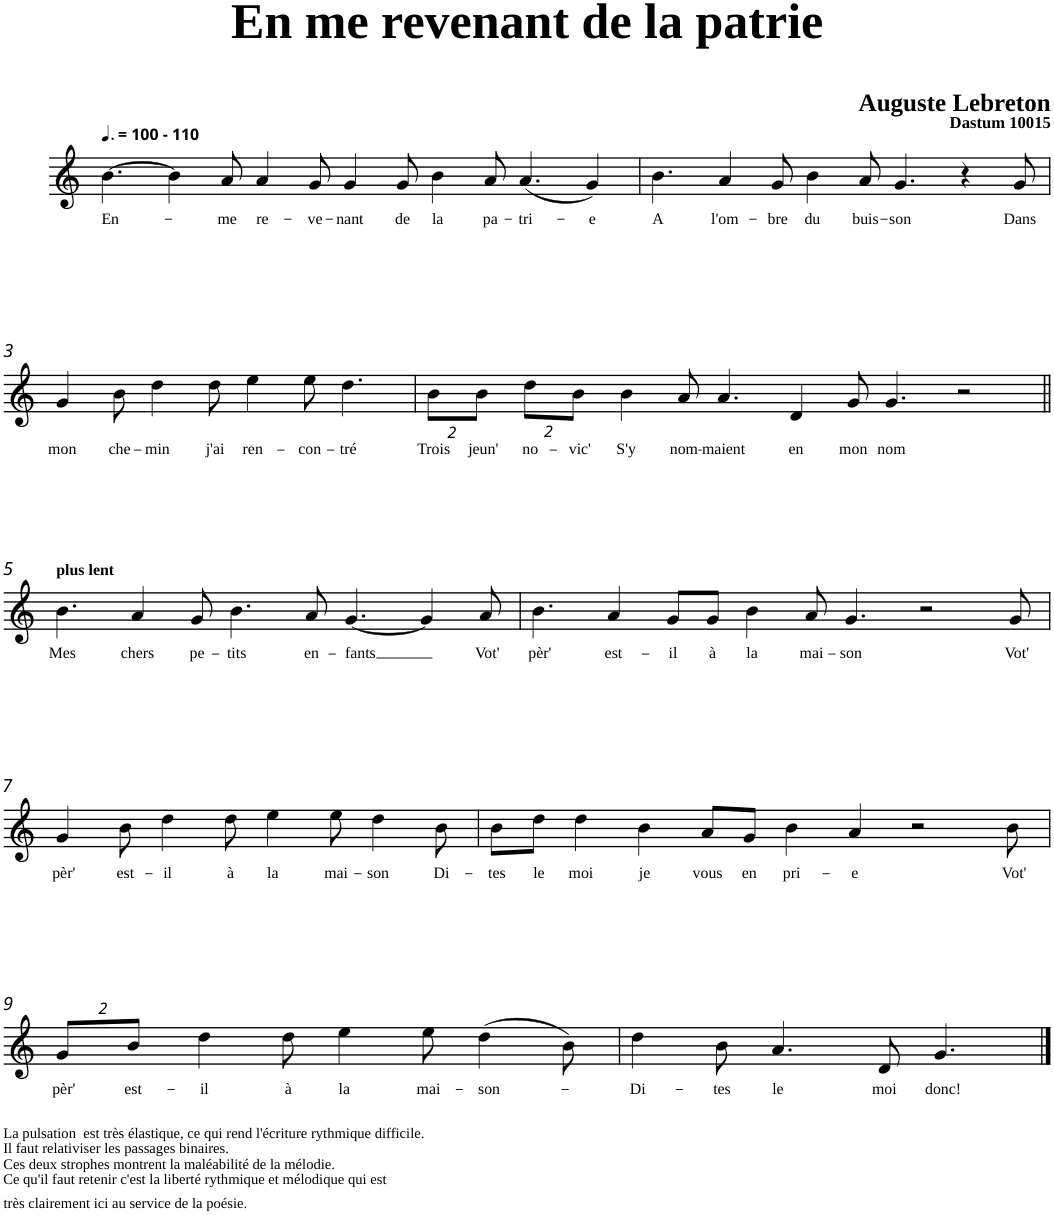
**kern	**text
*part1	*part1
*staff1	*staff1
*clefG2	*
*k[]	*
=1	=1
!LO:TX:a:B:t=- 110	!
!	!LO:LY:b
[4.b\	En-
4b\]	.
!	!LO:LY:b
8a/	-me
!	!LO:LY:b
4a/	re-
!	!LO:LY:b
8g/	-ve-
!	!LO:LY:b
4g/	-nant
!	!LO:LY:b
8g/	de
!	!LO:LY:b
4b\	la
!	!LO:LY:b
8a/	pa-
!	!LO:LY:b
(<4.a/	-tri-
!	!LO:LY:b
4g/)	-e
=2	=2
!	!LO:LY:b
4.b\	A
!	!LO:LY:b
4a/	l'om-
!	!LO:LY:b
8g/	-bre
!	!LO:LY:b
4b\	du
!	!LO:LY:b
8a/	buis-
!	!LO:LY:b
4.g/	-son
4r	.
!	!LO:LY:b
8g/	Dans
!!LO:LB:g=z
=3	=3
!	!LO:LY:b
4g/	mon
!	!LO:LY:b
8b\	che-
!	!LO:LY:b
4dd\	-min
!	!LO:LY:b
8dd\	j'ai
!	!LO:LY:b
4ee\	ren-
!	!LO:LY:b
8ee\	-con-
!	!LO:LY:b
4.dd\	-tré
=4	=4
*Xbrackettup	*
!	!LO:LY:b
16%3b\L	Trois
!	!LO:LY:b
16%3b\J	jeun'
!	!LO:LY:b
16%3dd\L	no-
!	!LO:LY:b
16%3b\J	-vic'
!	!LO:LY:b
4b\	S'y
!	!LO:LY:b
8a/	nom-
!	!LO:LY:b
4.a/	-maient
!	!LO:LY:b
4d/	en
!	!LO:LY:b
8g/	mon
!	!LO:LY:b
4.g/	nom
2r	.
!!LO:LB:g=z
=5||	=5||
!LO:TX:a:B:t=plus lent	!
!	!LO:LY:b
4.b\	Mes
!	!LO:LY:b
4a/	chers
!	!LO:LY:b
8g/	pe-
!	!LO:LY:b
[4b\	-tits
8ryy	.
!	!LO:LY:b
8a/	en-
!	!LO:LY:b
[4.g/	-fants
4g/]	.
!	!LO:LY:b
8a/	Vot'
=6	=6
!	!LO:LY:b
4.b\	pèr'
8b\]	.
!	!LO:LY:b
4a/	est-
!	!LO:LY:b
8g/L	-il
!	!LO:LY:b
8g/J	à
!	!LO:LY:b
[8b\	la
!	!LO:LY:b
8a/	mai-
!	!LO:LY:b
4.g/	-son
2r	.
!	!LO:LY:b
8g/	Vot'
!!LO:LB:g=z
=7	=7
!	!LO:LY:b
4g/	pèr'
8b\]	.
!	!LO:LY:b
8b\	est-
!	!LO:LY:b
4dd\	-il
!	!LO:LY:b
8dd\	à
!	!LO:LY:b
4ee\	la
!	!LO:LY:b
8ee\	mai-
!	!LO:LY:b
4dd\	-son
!	!LO:LY:b
8b\	Di-
=8	=8
!	!LO:LY:b
8b\L	-tes
!	!LO:LY:b
8dd\J	le
!	!LO:LY:b
4dd\	moi
!	!LO:LY:b
4b\	je
!	!LO:LY:b
8a/L	vous
!	!LO:LY:b
8g/J	en
!	!LO:LY:b
4b\	pri-
!	!LO:LY:b
4a/	-e
2r	.
!	!LO:LY:b
8b\	Vot'
!!LO:LB:g=z
=9	=9
!	!LO:LY:b
16%3g/L	pèr'
!	!LO:LY:b
16%3b/J	est-
!	!LO:LY:b
4dd\	-il
!	!LO:LY:b
8dd\	à
!	!LO:LY:b
4ee\	la
!	!LO:LY:b
8ee\	mai-
!	!LO:LY:b
(>4dd\	-son-
8b\)	.
=10	=10
!	!LO:LY:b
4dd\	-Di-
!	!LO:LY:b
8b\	-tes
!	!LO:LY:b
4.a/	le
!	!LO:LY:b
8d/	moi
!	!LO:LY:b
[8g/	donc!
==11	==11
4g/]	.
=	=
*-	*-
